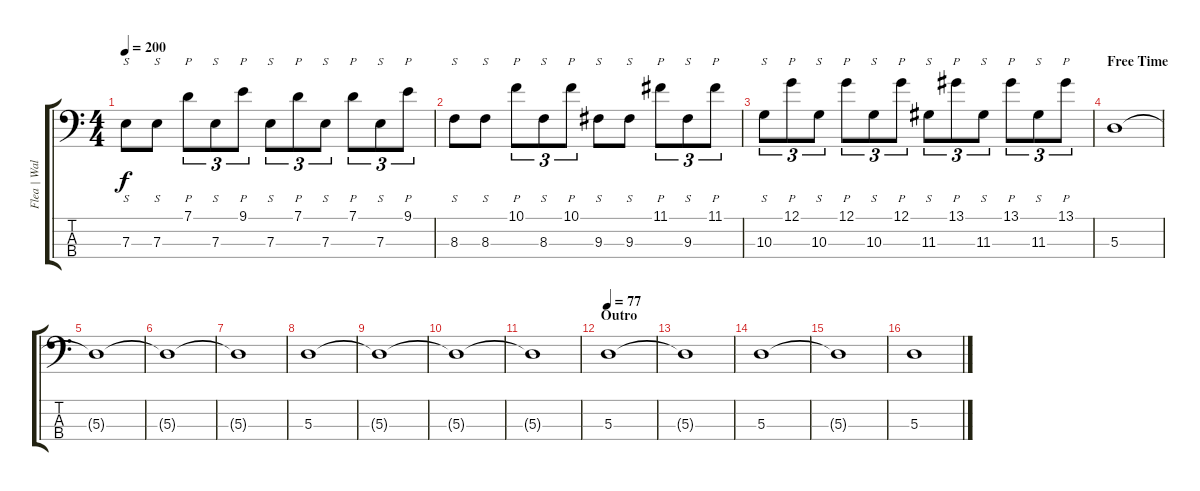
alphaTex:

\track ("Flea | Wal Mk II | Bass" "Flea | Wal") {instrument slapbass2}
\staff {score tabs}
\tuning (G2 D2 A1 E1) {hide}
\ts (4 4)
\tempo 200
\clef f4
\ks c
7.3.8{s dy f} 7.3.8{s} 7.1.8{p tu (3 2)} 7.3.8{s tu (3 2)} 9.1.8{p tu (3 2)} 7.3.8{s tu (3 2)} 7.1.8{p tu (3 2)} 7.3.8{s tu (3 2)} 7.1.8{p tu (3 2)} 7.3.8{s tu (3 2)} 9.1.8{p tu (3 2)} |
8.3.8{s} 8.3.8{s} 10.1.8{p tu (3 2)} 8.3.8{s tu (3 2)} 10.1.8{p tu (3 2)} 9.3.8{s} 9.3.8{s} 11.1.8{p tu (3 2)} 9.3.8{s tu (3 2)} 11.1.8{p tu (3 2)} |
10.3.8{s tu (3 2)} 12.1.8{p tu (3 2)} 10.3.8{s tu (3 2)} 12.1.8{p tu (3 2)} 10.3.8{s tu (3 2)} 12.1.8{p tu (3 2)} 11.3.8{s tu (3 2)} 13.1.8{p tu (3 2)} 11.3.8{s tu (3 2)} 13.1.8{p tu (3 2)} 11.3.8{s tu (3 2)} 13.1.8{p tu (3 2)} |
\section ("" "Free Time")
5.3.1 |
5.3{t}.1 |
5.3{t}.1 |
5.3{t}.1 |
5.3.1 |
5.3{t}.1 |
5.3{t}.1 |
5.3{t}.1 |
\section ("" "Outro")
\tempo 77
5.3.1 |
5.3{t}.1 |
5.3.1 |
5.3{t}.1 |
5.3.1
